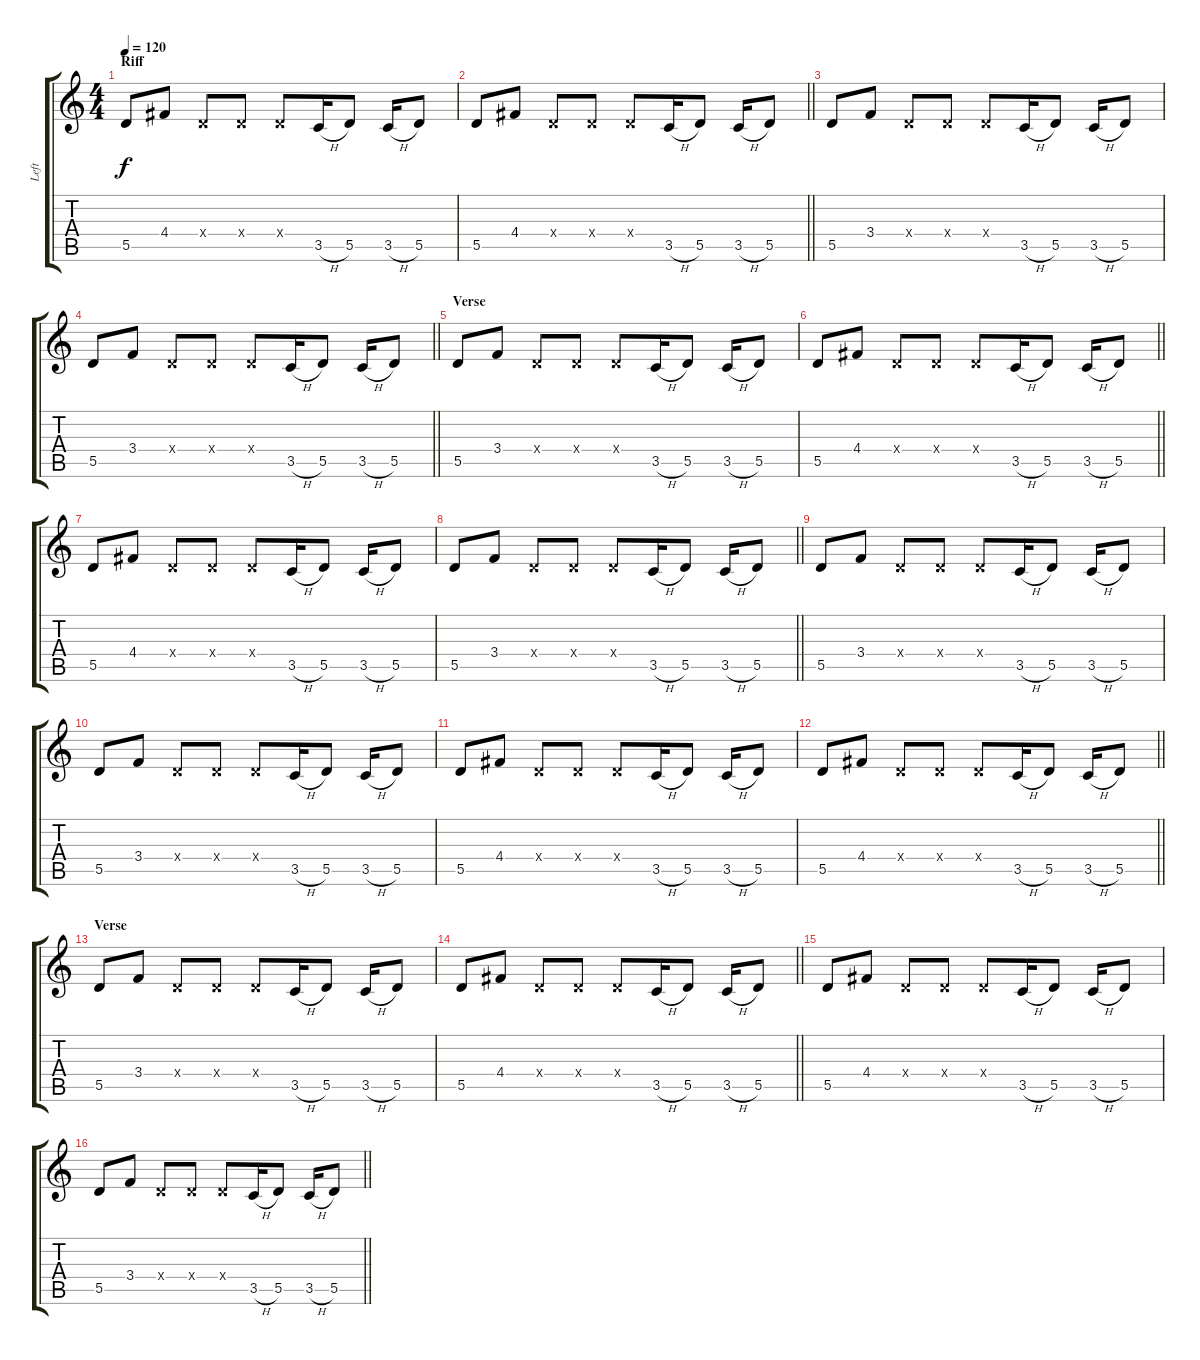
\track ("Left" "Left") {instrument overdrivenguitar}
\staff {score tabs}
\tuning (E4 B3 G3 D3 A2 E2) {hide}
\ts (4 4)
\section ("" "Riff")
\tempo 120
\clef g2
\ks c
5.5.8{dy f} 4.4.8 0.4{x}.8 0.4{x}.8 0.4{x}.8 3.5{h}.16 5.5.8 3.5{h}.16 5.5.8 |
\barLineRight lightlight
5.5.8 4.4.8 0.4{x}.8 0.4{x}.8 0.4{x}.8 3.5{h}.16 5.5.8 3.5{h}.16 5.5.8 |
5.5.8 3.4.8 0.4{x}.8 0.4{x}.8 0.4{x}.8 3.5{h}.16 5.5.8 3.5{h}.16 5.5.8 |
\barLineRight lightlight
5.5.8 3.4.8 0.4{x}.8 0.4{x}.8 0.4{x}.8 3.5{h}.16 5.5.8 3.5{h}.16 5.5.8 |
\section ("" "Verse ")
5.5.8 3.4.8 0.4{x}.8 0.4{x}.8 0.4{x}.8 3.5{h}.16 5.5.8 3.5{h}.16 5.5.8 |
\barLineRight lightlight
5.5.8 4.4.8 0.4{x}.8 0.4{x}.8 0.4{x}.8 3.5{h}.16 5.5.8 3.5{h}.16 5.5.8 |
5.5.8 4.4.8 0.4{x}.8 0.4{x}.8 0.4{x}.8 3.5{h}.16 5.5.8 3.5{h}.16 5.5.8 |
\barLineRight lightlight
5.5.8 3.4.8 0.4{x}.8 0.4{x}.8 0.4{x}.8 3.5{h}.16 5.5.8 3.5{h}.16 5.5.8 |
5.5.8 3.4.8 0.4{x}.8 0.4{x}.8 0.4{x}.8 3.5{h}.16 5.5.8 3.5{h}.16 5.5.8 |
5.5.8 3.4.8 0.4{x}.8 0.4{x}.8 0.4{x}.8 3.5{h}.16 5.5.8 3.5{h}.16 5.5.8 |
5.5.8 4.4.8 0.4{x}.8 0.4{x}.8 0.4{x}.8 3.5{h}.16 5.5.8 3.5{h}.16 5.5.8 |
\barLineRight lightlight
5.5.8 4.4.8 0.4{x}.8 0.4{x}.8 0.4{x}.8 3.5{h}.16 5.5.8 3.5{h}.16 5.5.8 |
\section ("" "Verse")
5.5.8 3.4.8 0.4{x}.8 0.4{x}.8 0.4{x}.8 3.5{h}.16 5.5.8 3.5{h}.16 5.5.8 |
\barLineRight lightlight
5.5.8 4.4.8 0.4{x}.8 0.4{x}.8 0.4{x}.8 3.5{h}.16 5.5.8 3.5{h}.16 5.5.8 |
5.5.8 4.4.8 0.4{x}.8 0.4{x}.8 0.4{x}.8 3.5{h}.16 5.5.8 3.5{h}.16 5.5.8 |
\barLineRight lightlight
5.5.8 3.4.8 0.4{x}.8 0.4{x}.8 0.4{x}.8 3.5{h}.16 5.5.8 3.5{h}.16 5.5.8
